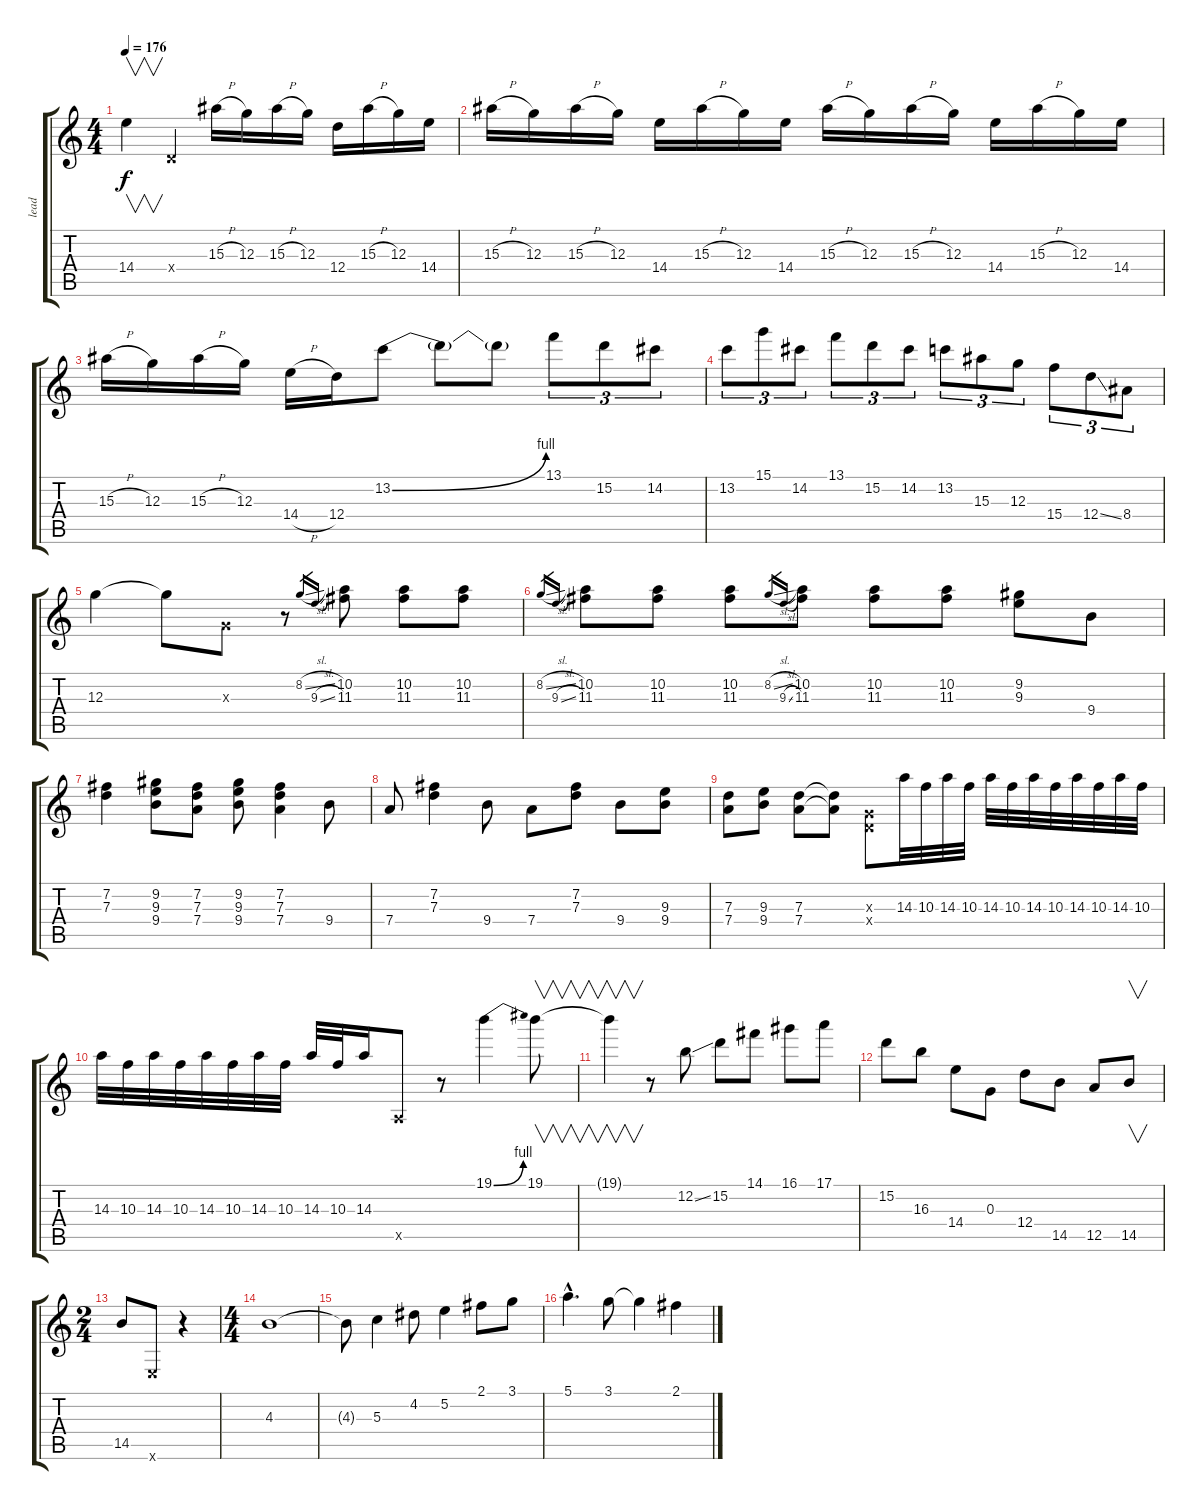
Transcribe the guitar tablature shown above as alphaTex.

\track ("lead" "lead") {instrument distortionguitar}
\staff {score tabs}
\tuning (E4 B3 G3 D3 A2 E2) {hide}
\ts (4 4)
\tempo 176
\clef g2
\ks c
14.4{t}.4{v dy f} 0.4{x}.4 15.3{h}.16 12.3.16 15.3{h}.16 12.3.16 12.4.16 15.3{h}.16 12.3.16 14.4.16 |
15.3{h}.16 12.3.16 15.3{h}.16 12.3.16 14.4.16 15.3{h}.16 12.3.16 14.4.16 15.3{h}.16 12.3.16 15.3{h}.16 12.3.16 14.4.16 15.3{h}.16 12.3.16 14.4.16 |
15.3{h}.16 12.3.16 15.3{h}.16 12.3.16 14.4{h}.16 12.4.16 13.2{be (bend 0 0 60 4)}.8 13.2{t}.8 13.2{t}.8 13.1.8{tu (3 2)} 15.2.8{tu (3 2)} 14.2.8{tu (3 2)} |
13.2.8{tu (3 2)} 15.1.8{tu (3 2)} 14.2.8{tu (3 2)} 13.1.8{tu (3 2)} 15.2.8{tu (3 2)} 14.2.8{tu (3 2)} 13.2.8{tu (3 2)} 15.3.8{tu (3 2)} 12.3.8{tu (3 2)} 15.4.8{tu (3 2)} 12.4{ss}.8{tu (3 2)} 8.4.8{tu (3 2)} |
12.3.4 12.3{t}.8 0.3{x}.8 r.8 8.2{sl}.16{gr} 9.3{sl}.16{gr} (10.2 11.3).8 (10.2 11.3).8 (10.2 11.3).8 |
8.2{sl}.16{gr} 9.3{sl}.16{gr} (10.2 11.3).8 (10.2 11.3).8 (10.2 11.3).8 8.2{sl}.16{gr} 9.3{sl}.16{gr} (10.2 11.3).8 (10.2 11.3).8 (10.2 11.3).8 (9.2 9.3).8 9.4.8 |
(7.2 7.3).4 (9.2 9.3 9.4).8 (7.2 7.3 7.4).8 (9.2 9.3 9.4).8 (7.2 7.3 7.4).4 9.4.8 |
7.4.8 (7.2 7.3).4 9.4.8 7.4.8 (7.2 7.3).8 9.4.8 (9.3 9.4).8 |
(7.3 7.4).8 (9.3 9.4).8 (7.3 7.4).8 (7.3{t} 7.4{t}).8 (0.3{x} 0.4{x}).8 14.3.32 10.3.32 14.3.32 10.3.32 14.3.32 10.3.32 14.3.32 10.3.32 14.3.32 10.3.32 14.3.32 10.3.32 |
14.3.32 10.3.32 14.3.32 10.3.32 14.3.32 10.3.32 14.3.32 10.3.32 14.3.32 10.3.32 14.3.16 0.5{x}.8 r.8 19.1{be (bend 0 0 60 4)}.4 19.1.8{v} |
19.1{t}.4{v} r.8 12.2{ss}.8 15.2.8 14.1.8 16.1.8 17.1.8 |
15.2.8 16.3.8 14.4.8 0.3.8 12.4.8 14.5.8 12.5.8 14.5.8{v} |
\ts (2 4)
14.5.8 0.6{x}.8 r.4 |
\ts (4 4)
4.3.1 |
4.3{t}.8 5.3.4 4.2.8 5.2.4 2.1.8 3.1.8 |
5.1{hac}.4{d} 3.1.8 3.1{t}.4 2.1.4
